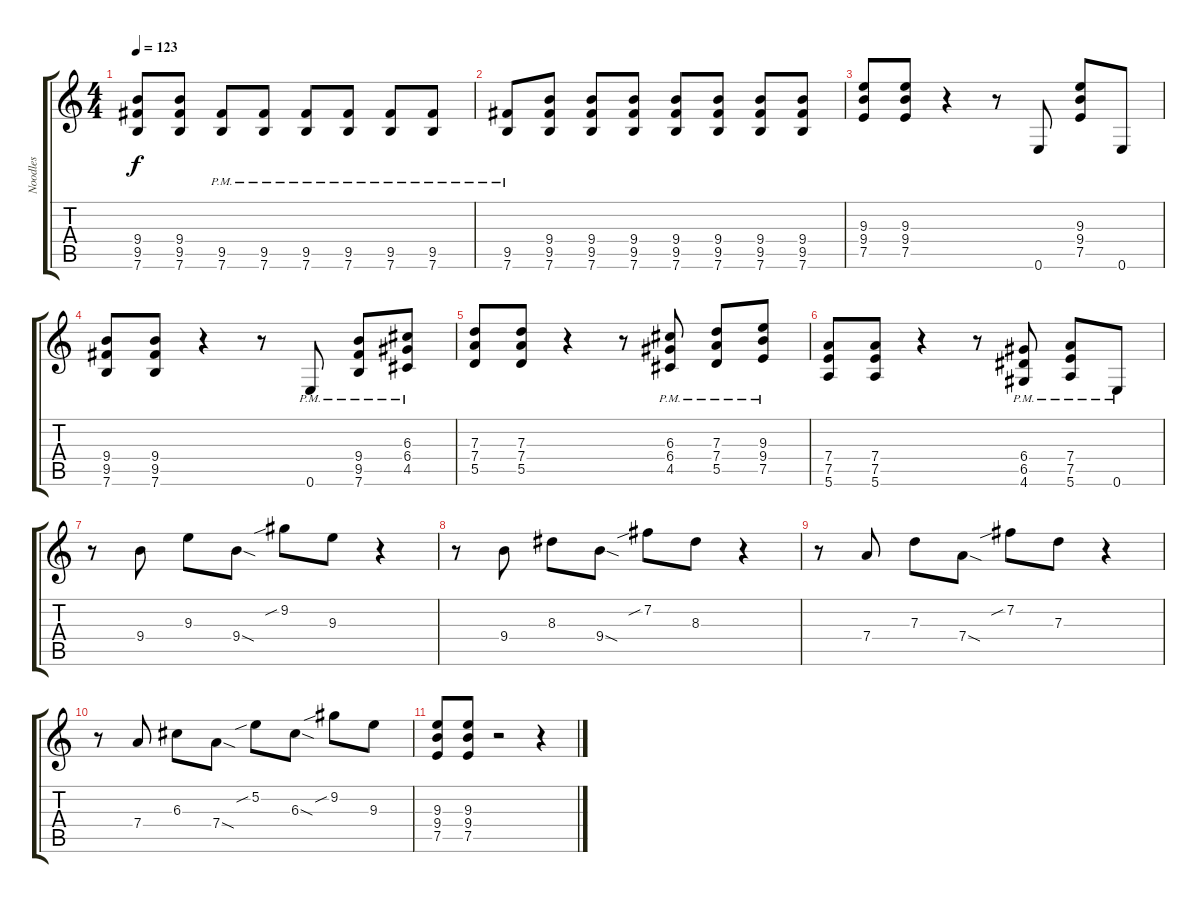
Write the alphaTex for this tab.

\track ("Noodles" "Noodles") {instrument distortionguitar}
\staff {score tabs}
\tuning (E4 B3 G3 D3 A2 E2) {hide}
\ts (4 4)
\tempo 123
\clef g2
\ks c
(9.4 9.5 7.6).8{dy f instrument distortionguitar} (9.4 9.5 7.6).8 (9.5{pm} 7.6{pm}).8 (9.5{pm} 7.6{pm}).8 (9.5{pm} 7.6{pm}).8 (9.5{pm} 7.6{pm}).8 (9.5{pm} 7.6{pm}).8 (9.5{pm} 7.6{pm}).8 |
(9.5{pm} 7.6{pm}).8 (9.4 9.5 7.6).8 (9.4 9.5 7.6).8 (9.4 9.5 7.6).8 (9.4 9.5 7.6).8 (9.4 9.5 7.6).8 (9.4 9.5 7.6).8 (9.4 9.5 7.6).8 |
(9.3 9.4 7.5).8 (9.3 9.4 7.5).8 r.4 r.8 0.6.8 (9.3 9.4 7.5).8 0.6.8 |
(9.4 9.5 7.6).8 (9.4 9.5 7.6).8 r.4 r.8 0.6{pm}.8 (9.4{pm} 9.5{pm} 7.6{pm}).8 (6.3{pm} 6.4{pm} 4.5{pm}).8 |
(7.3 7.4 5.5).8 (7.3 7.4 5.5).8 r.4 r.8 (6.3{pm} 6.4{pm} 4.5{pm}).8 (7.3{pm} 7.4{pm} 5.5{pm}).8 (9.3{pm} 9.4{pm} 7.5{pm}).8 |
(7.4 7.5 5.6).8 (7.4 7.5 5.6).8 r.4 r.8 (6.4{pm} 6.5{pm} 4.6{pm}).8 (7.4{pm} 7.5{pm} 5.6{pm}).8 0.6{pm}.8 |
r.8 9.4.8 9.3.8 9.4{sod}.8 9.2{sib}.8 9.3.8 r.4 |
r.8 9.4.8 8.3.8 9.4{sod}.8 7.2{sib}.8 8.3.8 r.4 |
r.8 7.4.8 7.3.8 7.4{sod}.8 7.2{sib}.8 7.3.8 r.4 |
r.8 7.4.8 6.3.8 7.4{sod}.8 5.2{sib}.8 6.3{sod}.8 9.2{sib}.8 9.3.8 |
(9.3 9.4 7.5).8 (9.3 9.4 7.5).8 r.2 r.4
